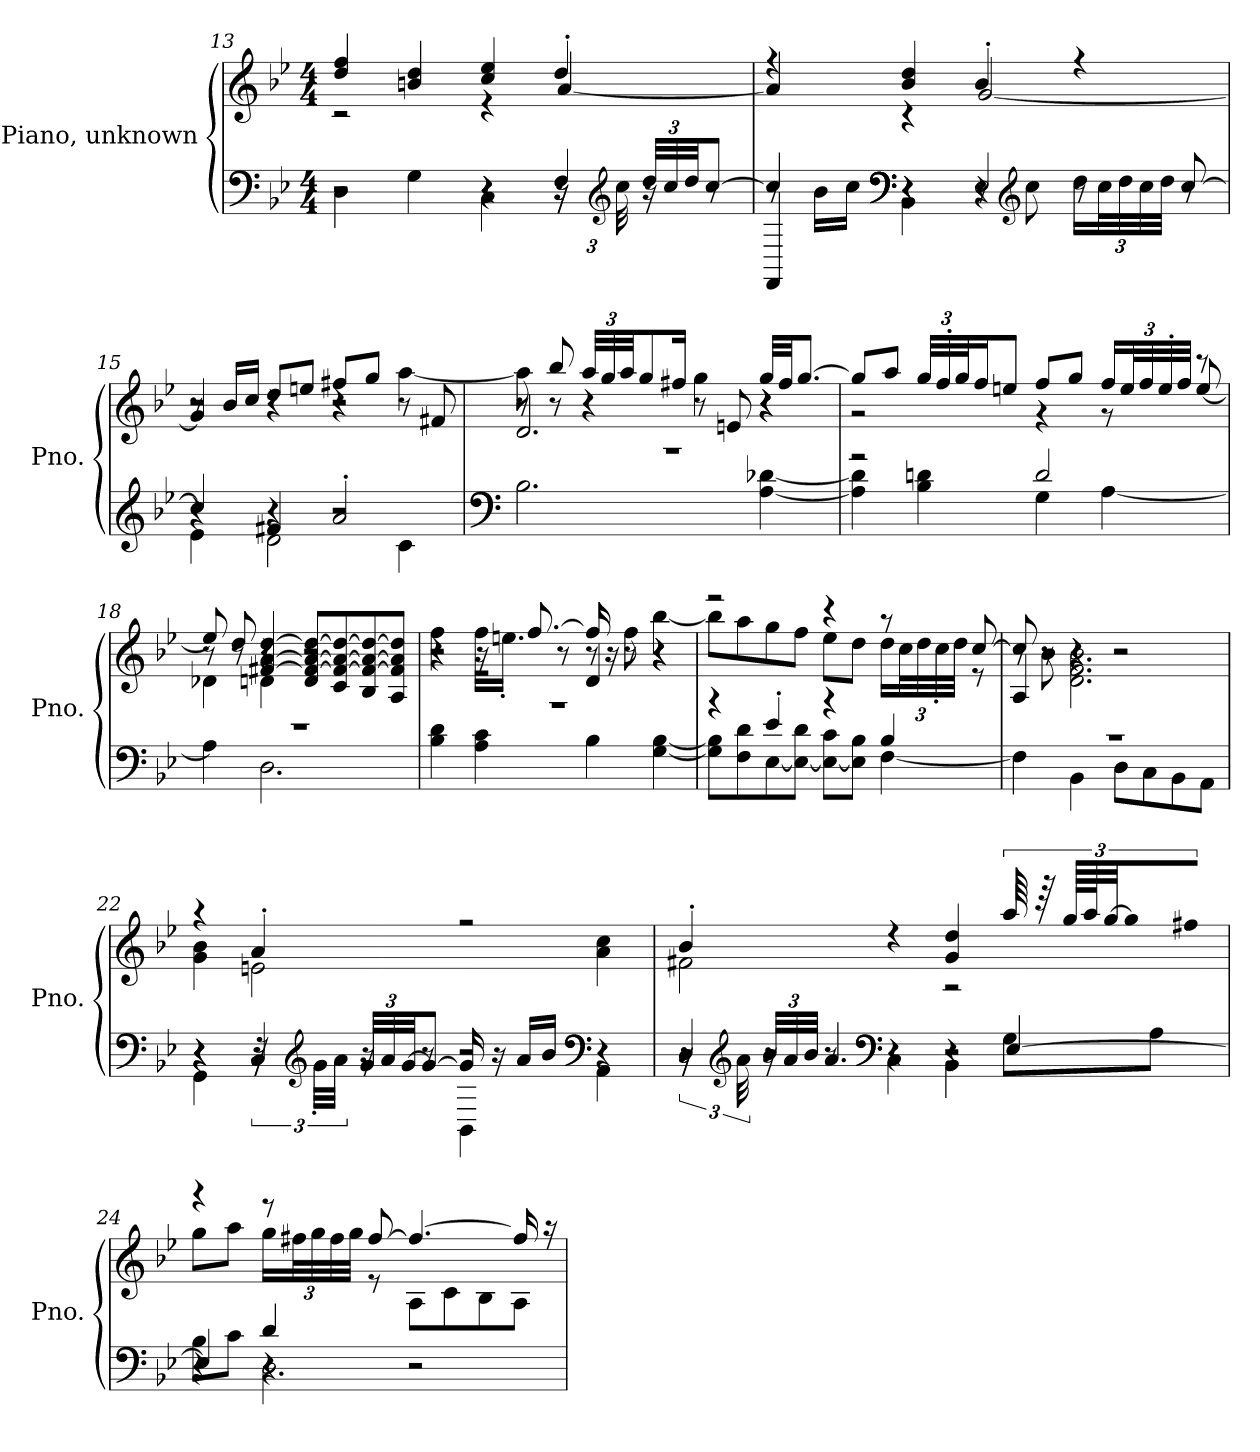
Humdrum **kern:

**kern	**kern
*part1	*part1
*staff2	*staff1
*I"Piano, unknown	*
*I'Pno.	*
*clefF4	*clefG2
*k[b-e-]	*k[b-e-]
*M4/4	*M4/4
=13	=13
*^	*^
*	*^	*	*
2r	4D\	2r	4dd/ 4ff/	2r
.	4G\	.	4bn/ 4dd/	.
4r	4C\	4r	4cc/ 4ee-/	4r
16r	24r	4F/	4dd'/	[4a/
*clefG2	*	*	*	*
.	48cc\	.	.	.
*Xbrackettup	*	*	*	*
48dd/LLL	16r	.	.	.
48cc/	.	.	.	.
48dd/JJ	.	.	.	.
[8cc/J	8r	.	.	.
=14	=14	=14	=14	=14
4cc/]	8r	4FF/	4r	4a/]
.	16b-\LL	.	.	.
.	16cc\JJ	.	.	.
*clefF4	*	*	*	*
4r	4BB-\	4r	4b-/ 4dd/	4r
2E-/	8r	4r	4b-'/	[2g/
*clefG2	*	*	*	*
.	8cc\	.	.	.
.	24dd\LL	8r	4r	.
.	48cc\L	.	.	.
.	48dd\	.	.	.
.	48cc\	.	.	.
.	48dd\JJJ	.	.	.
.	8r	[8cc/	.	.
!!LO:LB:g=z
=15	=15	=15	=15	=15
*	*	*	*	*^
4r	4e-\	4cc/]	8r	2r	4g/]
.	.	.	16b-/LL	.	.
.	.	.	16cc/JJ	.	.
4f#X/	2d\	4r	8dd/L	.	4r
.	.	.	8een/J	.	.
2a'/	.	2r	8ff#X/L	4r	2r
.	.	.	8gg/J	.	.
.	4c\	.	8r	[4aa\	.
.	.	.	8f#X/	.	.
*v	*v	*v	*	*	*
=16	=16	=16	=16
*clefF4	*	*	*
*^	*	*	*
1r	2.B-\	8r	8aa\]	2.d/
.	.	8bb-/	8r	.
*	*	*Xbrackettup	*	*
.	.	48aa/LLL	4r	.
.	.	48gg/	.	.
.	.	48aa/JJ	.	.
.	.	8gg/	.	.
.	.	16ff#X/Jk	.	.
.	.	8r	4gg\	.
.	.	8en/	.	.
.	[4A\ [4d-X\	32gg/LLL	4r	4r
.	.	32ff#/JJ	.	.
.	.	[8.gg/J	.	.
*	*	*	*v	*v
!!LO:PB:g=z
=17	=17	=17	=17
2r	4A\] 4d-\]	8gg/L]	2r
.	.	8aa/J	.
.	4B-\ 4dn\	48gg/LLL	.
.	.	48ff'/	.
.	.	48gg/J	.
.	.	16ff/J	.
.	.	8een/J	.
2d/	4G\	8ff/L	4r
.	.	8gg/J	.
.	[4A\	24ff/LL	8r
.	.	48ee/L	.
.	.	48ff/	.
.	.	48ee'/	.
.	.	48ff/JJJ	.
.	.	8r	[8ee/
=18	=18	=18	=18
*	*	*	*^
1r	4A\]	8r	4d-X\	8ee/]
.	.	8dd/	.	8r
.	2.D\	[4f#X/ [4a/ [4dd/	4dn\	4r
.	.	8d/ 8f#/_ 8a/_ 8dd/_L	2r	2r
.	.	8c/ 8f#/_ 8a/_ 8dd/_	.	.
.	.	8B-/ 8f#/_ 8a/_ 8dd/_	.	.
.	.	8A/ 8f#/] 8a/] 8dd/]J	.	.
=19	=19	=19	=19	=19
1r	4B-\ 4d\	4r	4ff\	2r
.	4A\ 4c\	16r	32ff\KLL	.
.	.	.	16.een'\JJ	.
.	.	[8.ff/	.	.
.	.	.	8r	.
.	4B-\	16ff/]	8r	4d/
.	.	16r	.	.
.	.	8r	8ff\	.
.	[4G\ [4B-\	4r	[4bb-\	4r
*	*	*	*v	*v
!!LO:LB:g=z
=20	=20	=20	=20
4r	8G\] 8B-\]L	2r	8bb-\L]
.	8F\ 8d\	.	8aa\
4e-'/	[8E-\	.	8gg\
.	8E-\_ 8d\J	.	8ff\J
4r	8E-\_ 8c\L	4r	8ee-\L
.	8E-\] 8B-\J	.	8dd\J
4B-/	[4F\	8r	24dd\LL
.	.	.	48cc\L
.	.	.	48dd\
.	.	.	48cc'\
.	.	.	48dd\JJJ
.	.	[8cc/	8r
=21	=21	=21	=21
*	*	*	*^
1r	4F\]	8cc/]	8r	4A/
.	.	8r	8b-\	.
.	4BB-\	4r	2.d\ 2.f\ 2.b-\	4r
.	8D\L	2r	.	2r
.	8C\	.	.	.
.	8BB-\	.	.	.
.	8AA\J	.	.	.
*	*	*	*v	*v
=22	=22	=22	=22
*	*^	*	*
4r	4GG\	4r	4r	4g\ 4b-\
*	*brackettup	*	*	*
16r	48r	4C/	4a'/	2en\
*clefG2	*	*	*	*
.	48g'\LLL	.	.	.
.	48a\JJJ	.	.	.
*Xbrackettup	*	*	*	*
48g/LLL	16r	.	.	.
48a/	.	.	.	.
[48g/JJ	.	.	.	.
8g/J_	8r	.	.	.
16g/]	4BB-\	2r	2r	.
16r	.	.	.	.
16a/LL	.	.	.	.
16b-/JJ	.	.	.	.
*clefF4	*	*	*	*
4r	4AA\	.	.	4a\ 4cc\
!!LO:LB:g=z	!!
=23	=23	=23	=23	=23
*	*brackettup	*	*	*
16r	24r	4D/	4b-'/	2f#X\
*clefG2	*	*	*	*
.	48a\	.	.	.
*Xbrackettup	*	*	*	*
48b-/LLL	16r	.	.	.
48a/	.	.	.	.
48b-/JJJ	.	.	.	.
4.a/	8r	.	.	.
*clefF4	*	*	*	*
.	4C\	4r	4r	.
2r	4BB-\	4r	4g/ 4dd/	2r
*	*	*	*brackettup	*
.	8G\L	[4E-/	96aa/	.
.	.	.	96r	.
.	.	.	96gg/LLLL	.
*	*	*	*Xbrackettup	*
.	.	.	96aa/J	.
.	.	.	[48gg/J	.
.	.	.	16gg/J]	.
.	8A\J	.	8ff#X/J	.
=24	=24	=24	=24	=24
4r	8B-\L	4E-/]	4r	8gg\L
.	8c\J	.	.	8aa\J
4d/	2.D\	4r	8r	24gg\LL
.	.	.	.	48ff#X\L
.	.	.	.	48gg\
.	.	.	.	48ff#\
.	.	.	.	48gg\JJJ
.	.	.	[8ff#/	8r
2r	.	2r	4.ff#/_	8A\L
.	.	.	.	8c\
.	.	.	.	8B-\
.	.	.	16ff#/]	8A\J
.	.	.	16r	.
*v	*v	*v	*	*
*	*v	*v
=	=
*-	*-
